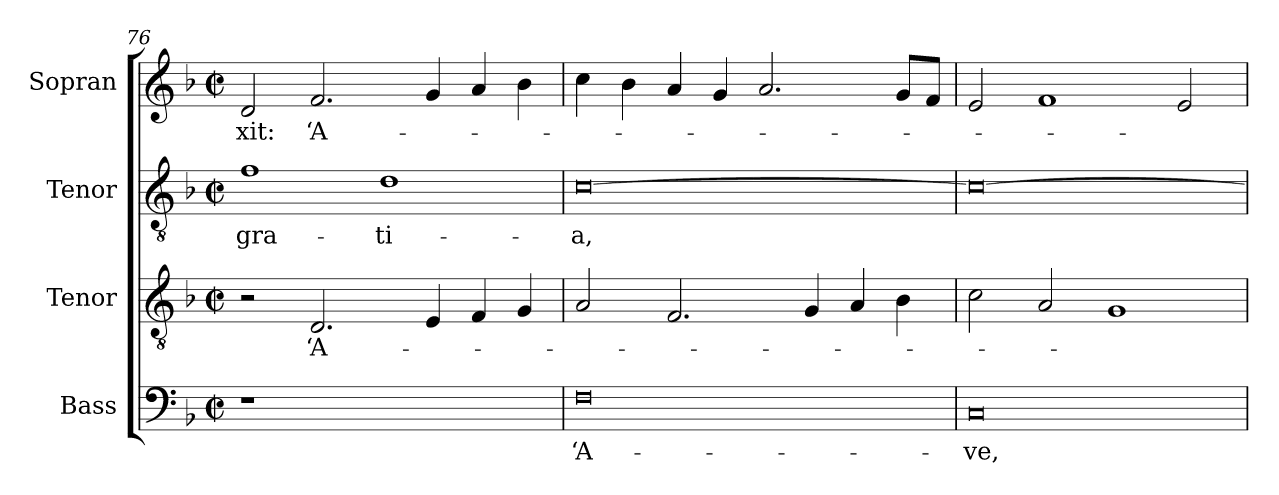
**kern	**text	**kern	**text	**kern	**text	**kern	**text
*part4	*part4	*part3	*part3	*part2	*part2	*part1	*part1
*staff4	*staff4	*staff3	*staff3	*staff2	*staff2	*staff1	*staff1
*I"Bass	*	*I"Tenor	*	*I"Tenor	*	*I"Sopran	*
*	*	*I'Tenor	*	*	*	*	*
!!LO:LB:g=z
*clefF4	*	*clefGv2	*	*clefGv2	*	*clefG2	*
*	*	*ITrd7c12	*	*ITrd7c12	*	*	*
*k[b-]	*	*k[b-]	*	*k[b-]	*	*k[b-]	*
*d:	*	*d:	*	*d:	*	*d:	*
*M2/2	*	*M2/2	*	*M2/2	*	*M2/2	*
*met(c|)	*	*met(c|)	*	*met(c|)	*	*met(c|)	*
=76	=76	=76	=76	=76	=76	=76	=76
!LO:N:vis=1	!	!	!	!	!	!	!
!	!	!	!	!	!LO:LY:b:color=#000000	!	!
!	!	!	!	!	!	!	!LO:LY:b:color=#000000
1r	.	2r	.	1Fi	gra-	2di/	-xit:
!	!	!	!LO:LY:b:color=#000000	!	!	!	!
!	!	!	!	!	!	!	!LO:LY:b:color=#000000
.	.	2.DDi/	‘A-	.	.	2.fi/	‘A-
!	!	!	!	!	!LO:LY:b:color=#000000	!	!
1ryy	.	.	.	1Di	-ti-	.	.
.	.	4EEi/	.	.	.	4gi/	.
.	.	4FFi/	.	.	.	4ai/	.
.	.	4GGi/	.	.	.	4b-i\	.
=77	=77	=77	=77	=77	=77	=77	=77
!	!LO:LY:b:color=#000000	!	!	!	!	!	!
!	!	!	!	!	!LO:LY:b:color=#000000	!	!
0Fi	‘A-	2AAi/	.	[>0Ci	-a,	4cci\	.
.	.	.	.	.	.	4b-i\	.
.	.	2.FFi/	.	.	.	4ai/	.
.	.	.	.	.	.	4gi/	.
.	.	.	.	.	.	2.ai/	.
.	.	4GGi/	.	.	.	.	.
.	.	4AAi/	.	.	.	.	.
.	.	4BB-i\	.	.	.	8gi/L	.
.	.	.	.	.	.	8fi/J	.
=78	=78	=78	=78	=78	=78	=78	=78
!	!LO:LY:b:color=#000000	!	!	!	!	!	!
0Ci	-ve,	2Ci\	.	0Ci_>	.	2ei/	.
.	.	2AAi/	.	.	.	1fi	.
.	.	1GGi	.	.	.	.	.
.	.	.	.	.	.	2ei/	.
=	=	=	=	=	=	=	=
*-	*-	*-	*-	*-	*-	*-	*-
